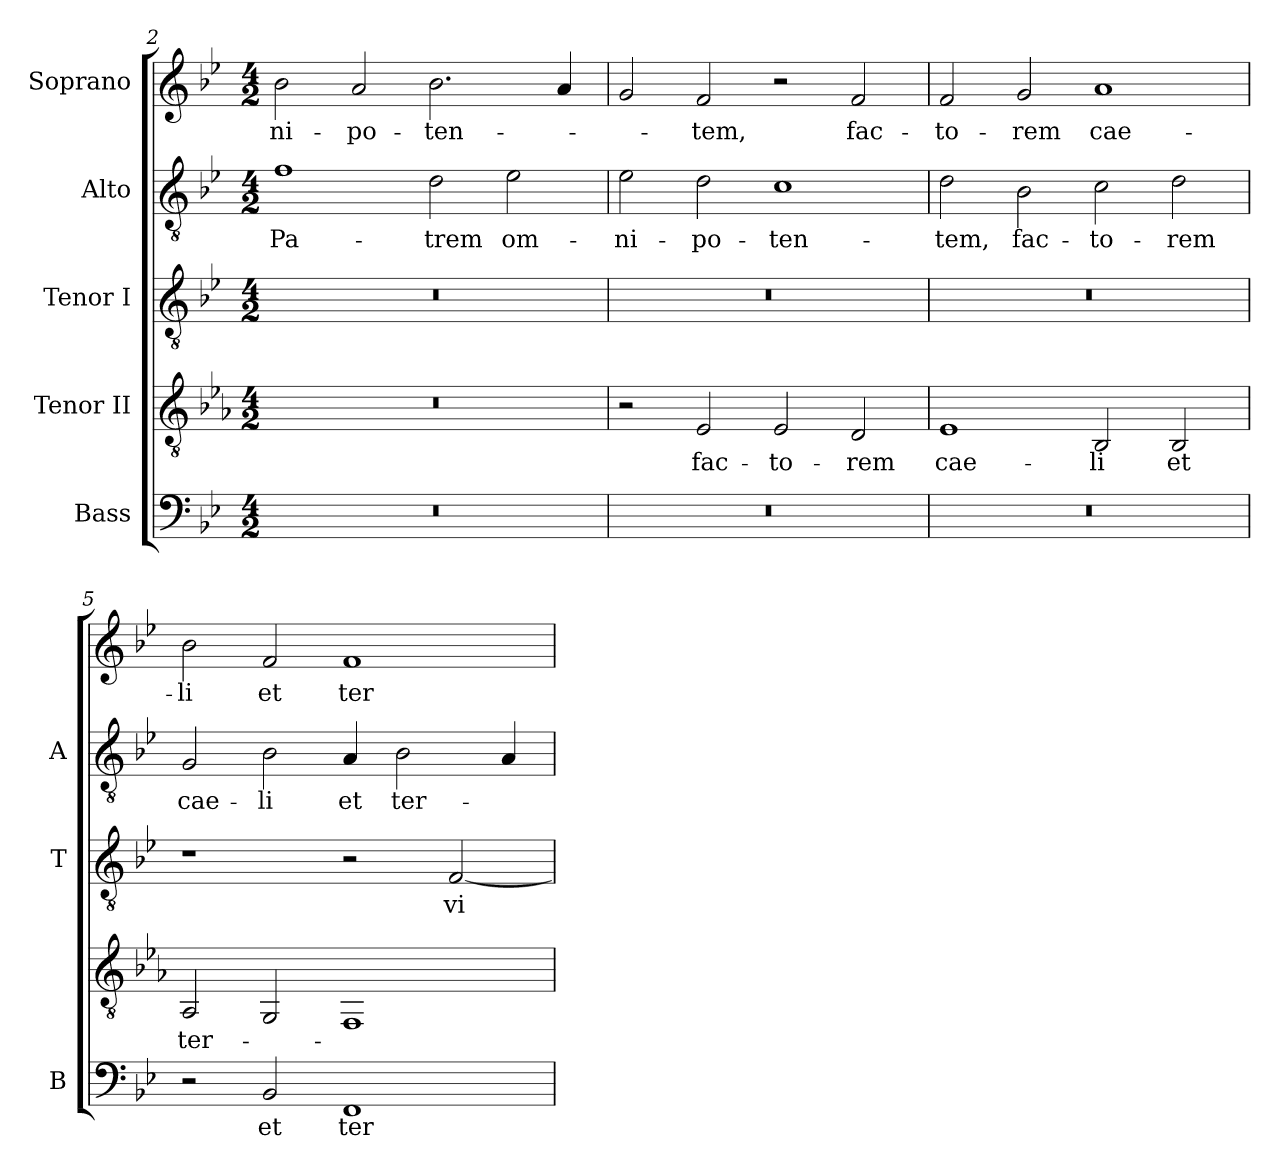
**kern	**text	**kern	**text	**kern	**text	**kern	**text	**kern	**text
*part5	*part5	*part4	*part4	*part3	*part3	*part2	*part2	*part1	*part1
*staff5	*staff5	*staff4	*staff4	*staff3	*staff3	*staff2	*staff2	*staff1	*staff1
*I"Bass	*	*I"Tenor II	*	*I"Tenor I	*	*I"Alto	*	*I"Soprano	*
*I'B	*	*	*	*I'T	*	*I'A	*	*	*
*clefF4	*	*clefGv2	*	*clefGv2	*	*clefGv2	*	*clefG2	*
*	*	*ITrd-4c-7	*	*	*	*	*	*	*
*k[b-e-]	*	*k[b-e-]	*	*k[b-e-]	*	*k[b-e-]	*	*k[b-e-]	*
*B-:	*	*B-:	*	*B-:	*	*B-:	*	*B-:	*
*M4/2	*	*M4/2	*	*M4/2	*	*M4/2	*	*M4/2	*
=2	=2	=2	=2	=2	=2	=2	=2	=2	=2
!LO:N:vis=1	!	!LO:N:vis=1	!	!LO:N:vis=1	!	!	!	!	!
!	!	!	!	!	!	!	!LO:LY:b:color=#000000	!	!
!	!	!	!	!	!	!	!	!	!LO:LY:b:color=#000000
0r	.	0r	.	0r	.	1fi	Pa-	2b-i\	-ni-
!	!	!	!	!	!	!	!	!	!LO:LY:b:color=#000000
.	.	.	.	.	.	.	.	2ai/	-po-
!	!	!	!	!	!	!	!LO:LY:b:color=#000000	!	!
!	!	!	!	!	!	!	!	!	!LO:LY:b:color=#000000
.	.	.	.	.	.	2di\	-trem	2.b-i\	-ten-
!	!	!	!	!	!	!	!LO:LY:b:color=#000000	!	!
.	.	.	.	.	.	2e-i\	om-	.	.
.	.	.	.	.	.	.	.	4ai/	.
=3	=3	=3	=3	=3	=3	=3	=3	=3	=3
!LO:N:vis=1	!	!	!	!LO:N:vis=1	!	!	!	!	!
!	!	!	!	!	!	!	!LO:LY:b:color=#000000	!	!
0r	.	2r	.	0r	.	2e-i\	-ni-	2gi/	.
!	!	!	!LO:LY:b:color=#000000	!	!	!	!	!	!
!	!	!	!	!	!	!	!LO:LY:b:color=#000000	!	!
!	!	!	!	!	!	!	!	!	!LO:LY:b:color=#000000
.	.	2B-i/	fac-	.	.	2di\	-po-	2fi/	-tem,
!	!	!	!LO:LY:b:color=#000000	!	!	!	!	!	!
!	!	!	!	!	!	!	!LO:LY:b:color=#000000	!	!
.	.	2B-i/	-to-	.	.	1ci	-ten-	2r	.
!	!	!	!LO:LY:b:color=#000000	!	!	!	!	!	!
!	!	!	!	!	!	!	!	!	!LO:LY:b:color=#000000
.	.	2Ai/	-rem	.	.	.	.	2fi/	fac-
=4	=4	=4	=4	=4	=4	=4	=4	=4	=4
!LO:N:vis=1	!	!	!	!	!	!	!	!	!
!	!	!	!LO:LY:b:color=#000000	!LO:N:vis=1	!	!	!	!	!
!	!	!	!	!	!	!	!LO:LY:b:color=#000000	!	!
!	!	!	!	!	!	!	!	!	!LO:LY:b:color=#000000
0r	.	1B-i	cae-	0r	.	2di\	-tem,	2fi/	-to-
!	!	!	!	!	!	!	!LO:LY:b:color=#000000	!	!
!	!	!	!	!	!	!	!	!	!LO:LY:b:color=#000000
.	.	.	.	.	.	2B-i\	fac-	2gi/	-rem
!	!	!	!LO:LY:b:color=#000000	!	!	!	!	!	!
!	!	!	!	!	!	!	!LO:LY:b:color=#000000	!	!
!	!	!	!	!	!	!	!	!	!LO:LY:b:color=#000000
.	.	2Fi/	-li	.	.	2ci\	-to-	1ai	cae-
!	!	!	!LO:LY:b:color=#000000	!	!	!	!	!	!
!	!	!	!	!	!	!	!LO:LY:b:color=#000000	!	!
.	.	2Fi/	et	.	.	2di\	-rem	.	.
!!LO:LB:g=z
=5	=5	=5	=5	=5	=5	=5	=5	=5	=5
!	!	!	!LO:LY:b:color=#000000	!	!	!	!	!	!
!	!	!	!	!	!	!	!LO:LY:b:color=#000000	!	!
!	!	!	!	!	!	!	!	!	!LO:LY:b:color=#000000
2r	.	2E-i/	ter-	1r	.	2Gi/	cae-	2b-i\	-li
!	!LO:LY:b:color=#000000	!	!	!	!	!	!	!	!
!	!	!	!	!	!	!	!LO:LY:b:color=#000000	!	!
!	!	!	!	!	!	!	!	!	!LO:LY:b:color=#000000
2BB-i/	et	2Di/	.	.	.	2B-i\	-li	2fi/	et
!	!LO:LY:b:color=#000000	!	!	!	!	!	!	!	!
!	!	!	!	!	!	!	!LO:LY:b:color=#000000	!	!
!	!	!	!	!	!	!	!	!	!LO:LY:b:color=#000000
1FFi	ter-	1Ci	.	2r	.	4Ai/	et	1fi	ter-
!	!	!	!	!	!	!	!LO:LY:b:color=#000000	!	!
.	.	.	.	.	.	2B-i\	ter-	.	.
!	!	!	!	!	!LO:LY:b:color=#000000	!	!	!	!
.	.	.	.	[<2Fi/	vi-	.	.	.	.
.	.	.	.	.	.	4Ai/	.	.	.
=	=	=	=	=	=	=	=	=	=
*-	*-	*-	*-	*-	*-	*-	*-	*-	*-
